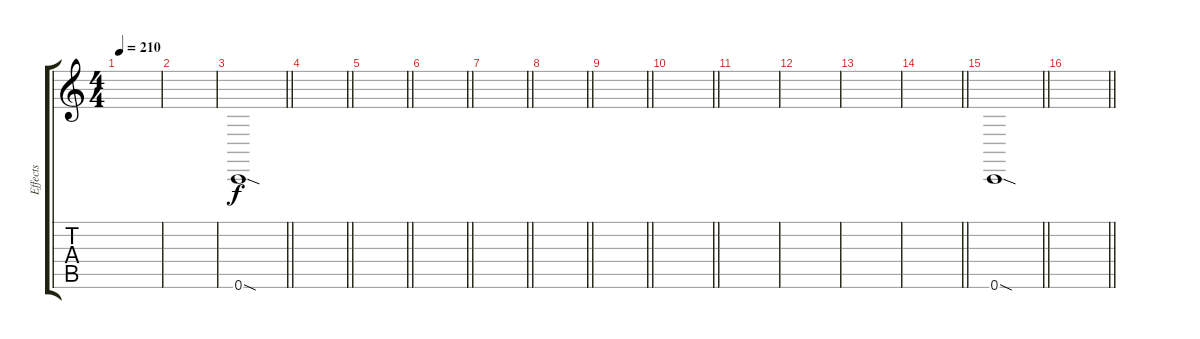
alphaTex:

\track ("Effects" "Effects") {instrument ocarina}
\staff {score tabs}
\tuning (D4 A3 F3 C3 G2 C2) {hide}
\ts (4 4)
\tempo 210
\clef g2
\ks c
|
|
\barLineRight lightlight
0.6{sod}.1 |
\barLineRight lightlight
|
\barLineRight lightlight
|
\barLineRight lightlight
|
\barLineRight lightlight
|
\barLineRight lightlight
|
\barLineRight lightlight
|
\barLineRight lightlight
|
|
|
|
\barLineRight lightlight
|
\barLineRight lightlight
0.6{sod}.1 |
\barLineRight lightlight
